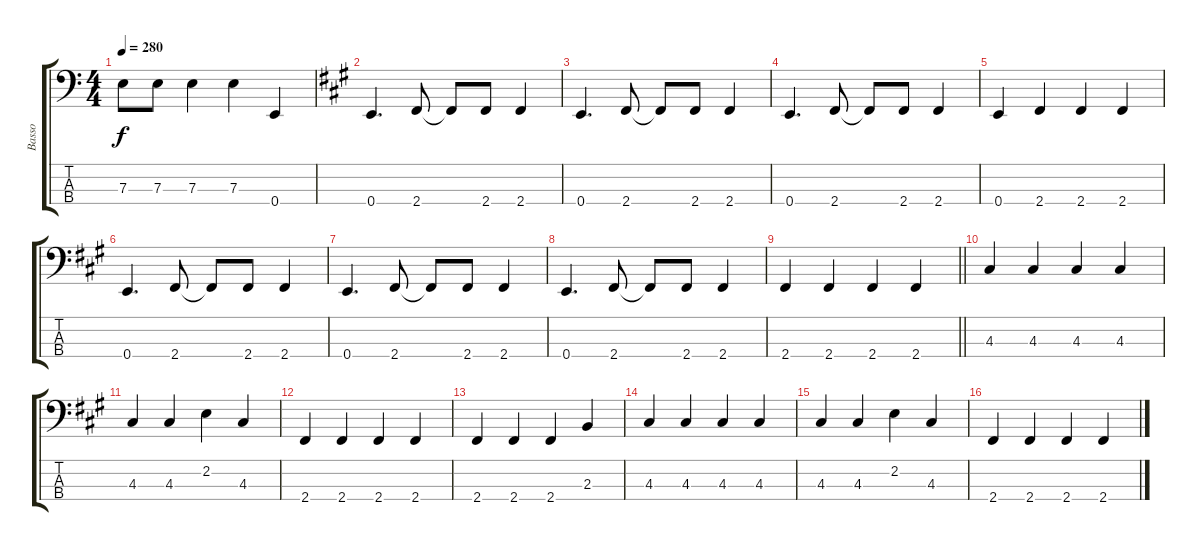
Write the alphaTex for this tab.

\track ("Basso" "Basso") {instrument electricbasspick}
\staff {score tabs}
\tuning (G2 D2 A1 E1) {hide}
\ts (4 4)
\tempo 280
\clef f4
\ks c
7.3.8{dy f} 7.3.8 7.3.4 7.3.4 0.4.4 |
\ks a
0.4.4{d} 2.4.8 2.4{t}.8 2.4.8 2.4.4 |
0.4.4{d} 2.4.8 2.4{t}.8 2.4.8 2.4.4 |
0.4.4{d} 2.4.8 2.4{t}.8 2.4.8 2.4.4 |
0.4.4 2.4.4 2.4.4 2.4.4 |
0.4.4{d} 2.4.8 2.4{t}.8 2.4.8 2.4.4 |
0.4.4{d} 2.4.8 2.4{t}.8 2.4.8 2.4.4 |
0.4.4{d} 2.4.8 2.4{t}.8 2.4.8 2.4.4 |
\barLineRight lightlight
2.4.4 2.4.4 2.4.4 2.4.4 |
4.3.4 4.3.4 4.3.4 4.3.4 |
4.3.4 4.3.4 2.2.4 4.3.4 |
2.4.4 2.4.4 2.4.4 2.4.4 |
2.4.4 2.4.4 2.4.4 2.3.4 |
4.3.4 4.3.4 4.3.4 4.3.4 |
4.3.4 4.3.4 2.2.4 4.3.4 |
2.4.4 2.4.4 2.4.4 2.4.4
